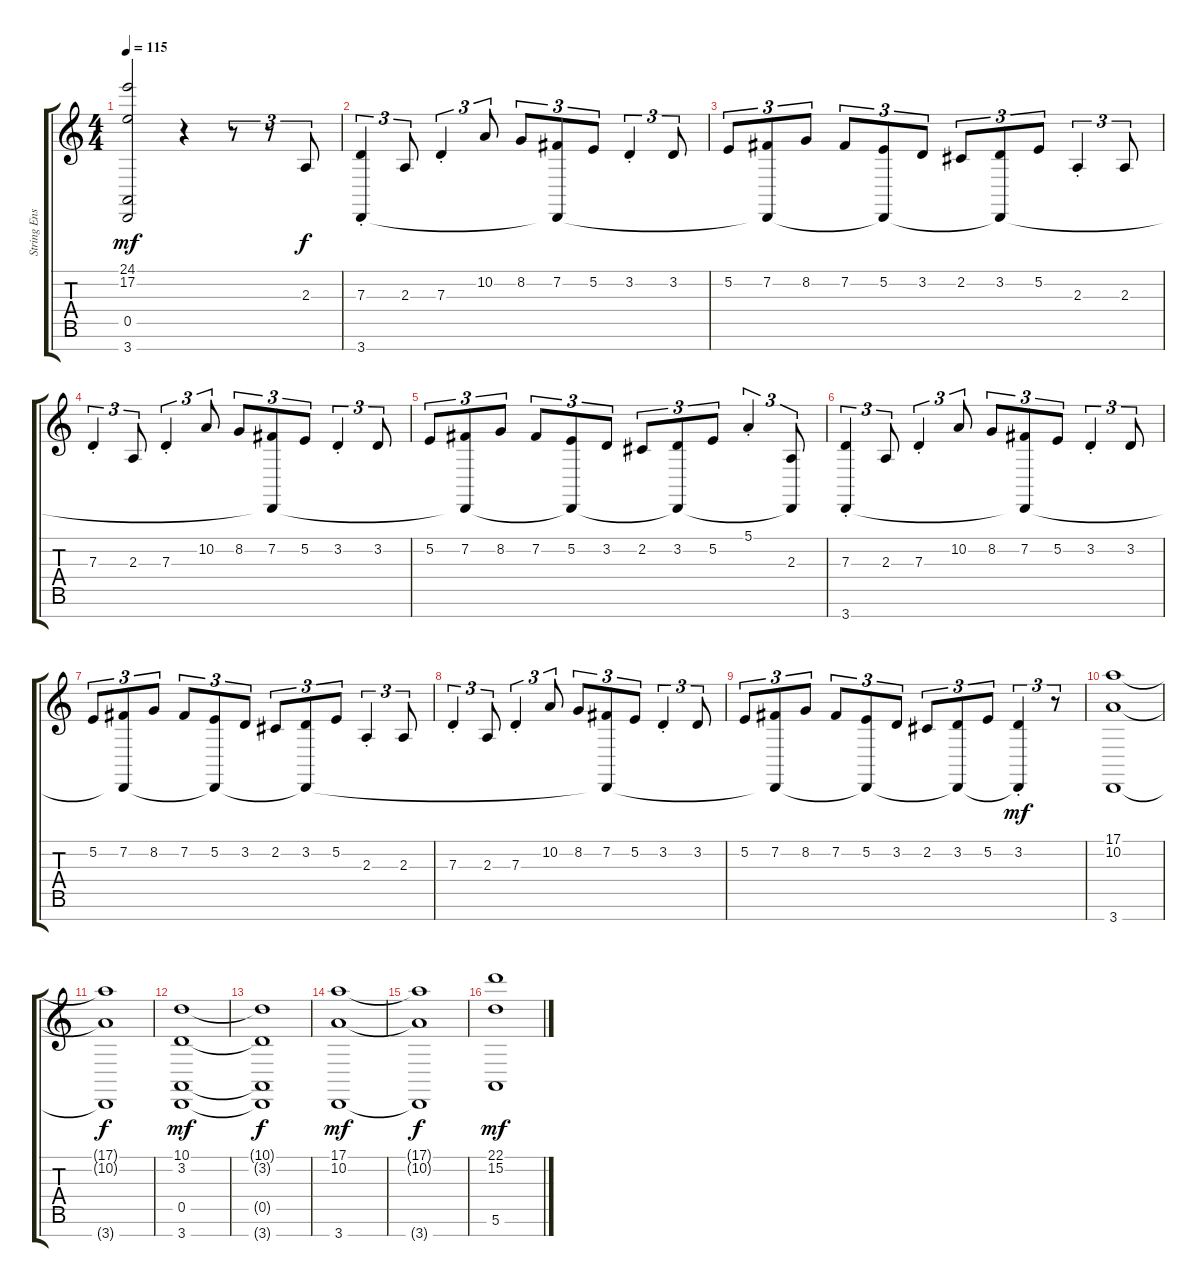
\track ("String Ensemble" "String Ens") {instrument stringensemble1}
\staff {score tabs}
\tuning (E4 B3 G3 D3 A2 E2 B1) {hide}
\ts (4 4)
\tempo 115
\clef g2
\ks c
(24.1 17.2 0.5{t} 3.7{t}).2{dy mf} r.4 r.8{tu (3 2)} r.8{tu (3 2)} 2.3.8{tu (3 2) dy f} |
(7.3{st} 3.7).4{tu (3 2)} 2.3.8{tu (3 2)} 7.3{st}.4{tu (3 2)} 10.2.8{tu (3 2)} 8.2.8{tu (3 2)} (7.2 3.7{t}).8{tu (3 2)} 5.2.8{tu (3 2)} 3.2{st}.4{tu (3 2)} 3.2.8{tu (3 2)} |
5.2.8{tu (3 2)} (7.2 3.7{t}).8{tu (3 2)} 8.2.8{tu (3 2)} 7.2.8{tu (3 2)} (5.2 3.7{t}).8{tu (3 2)} 3.2.8{tu (3 2)} 2.2.8{tu (3 2)} (3.2 3.7{t}).8{tu (3 2)} 5.2.8{tu (3 2)} 2.3{st}.4{tu (3 2)} 2.3.8{tu (3 2)} |
7.3{st}.4{tu (3 2)} 2.3.8{tu (3 2)} 7.3{st}.4{tu (3 2)} 10.2.8{tu (3 2)} 8.2.8{tu (3 2)} (7.2 3.7{t}).8{tu (3 2)} 5.2.8{tu (3 2)} 3.2{st}.4{tu (3 2)} 3.2.8{tu (3 2)} |
5.2.8{tu (3 2)} (7.2 3.7{t}).8{tu (3 2)} 8.2.8{tu (3 2)} 7.2.8{tu (3 2)} (5.2 3.7{t}).8{tu (3 2)} 3.2.8{tu (3 2)} 2.2.8{tu (3 2)} (3.2 3.7{t}).8{tu (3 2)} 5.2.8{tu (3 2)} 5.1{st}.4{tu (3 2)} (2.3 3.7{t}).8{tu (3 2)} |
(7.3{st} 3.7).4{tu (3 2)} 2.3.8{tu (3 2)} 7.3{st}.4{tu (3 2)} 10.2.8{tu (3 2)} 8.2.8{tu (3 2)} (7.2 3.7{t}).8{tu (3 2)} 5.2.8{tu (3 2)} 3.2{st}.4{tu (3 2)} 3.2.8{tu (3 2)} |
5.2.8{tu (3 2)} (7.2 3.7{t}).8{tu (3 2)} 8.2.8{tu (3 2)} 7.2.8{tu (3 2)} (5.2 3.7{t}).8{tu (3 2)} 3.2.8{tu (3 2)} 2.2.8{tu (3 2)} (3.2 3.7{t}).8{tu (3 2)} 5.2.8{tu (3 2)} 2.3{st}.4{tu (3 2)} 2.3.8{tu (3 2)} |
7.3{st}.4{tu (3 2)} 2.3.8{tu (3 2)} 7.3{st}.4{tu (3 2)} 10.2.8{tu (3 2)} 8.2.8{tu (3 2)} (7.2 3.7{t}).8{tu (3 2)} 5.2.8{tu (3 2)} 3.2{st}.4{tu (3 2)} 3.2.8{tu (3 2)} |
5.2.8{tu (3 2)} (7.2 3.7{t}).8{tu (3 2)} 8.2.8{tu (3 2)} 7.2.8{tu (3 2)} (5.2 3.7{t}).8{tu (3 2)} 3.2.8{tu (3 2)} 2.2.8{tu (3 2)} (3.2 3.7{t}).8{tu (3 2)} 5.2.8{tu (3 2)} (3.2{st} 3.7{t}).4{tu (3 2) dy mf} r.8{tu (3 2) volume 0} |
(17.1 10.2 3.7).1{volume 12} |
(17.1{t} 10.2{t} 3.7{t}).1{dy f} |
(10.1 3.2 0.5 3.7).1{dy mf} |
(10.1{t} 3.2{t} 0.5{t} 3.7{t}).1{dy f volume 4} |
(17.1 10.2 3.7).1{dy mf volume 12} |
(17.1{t} 10.2{t} 3.7{t}).1{dy f} |
(22.1 15.2 5.6).1{dy mf}
